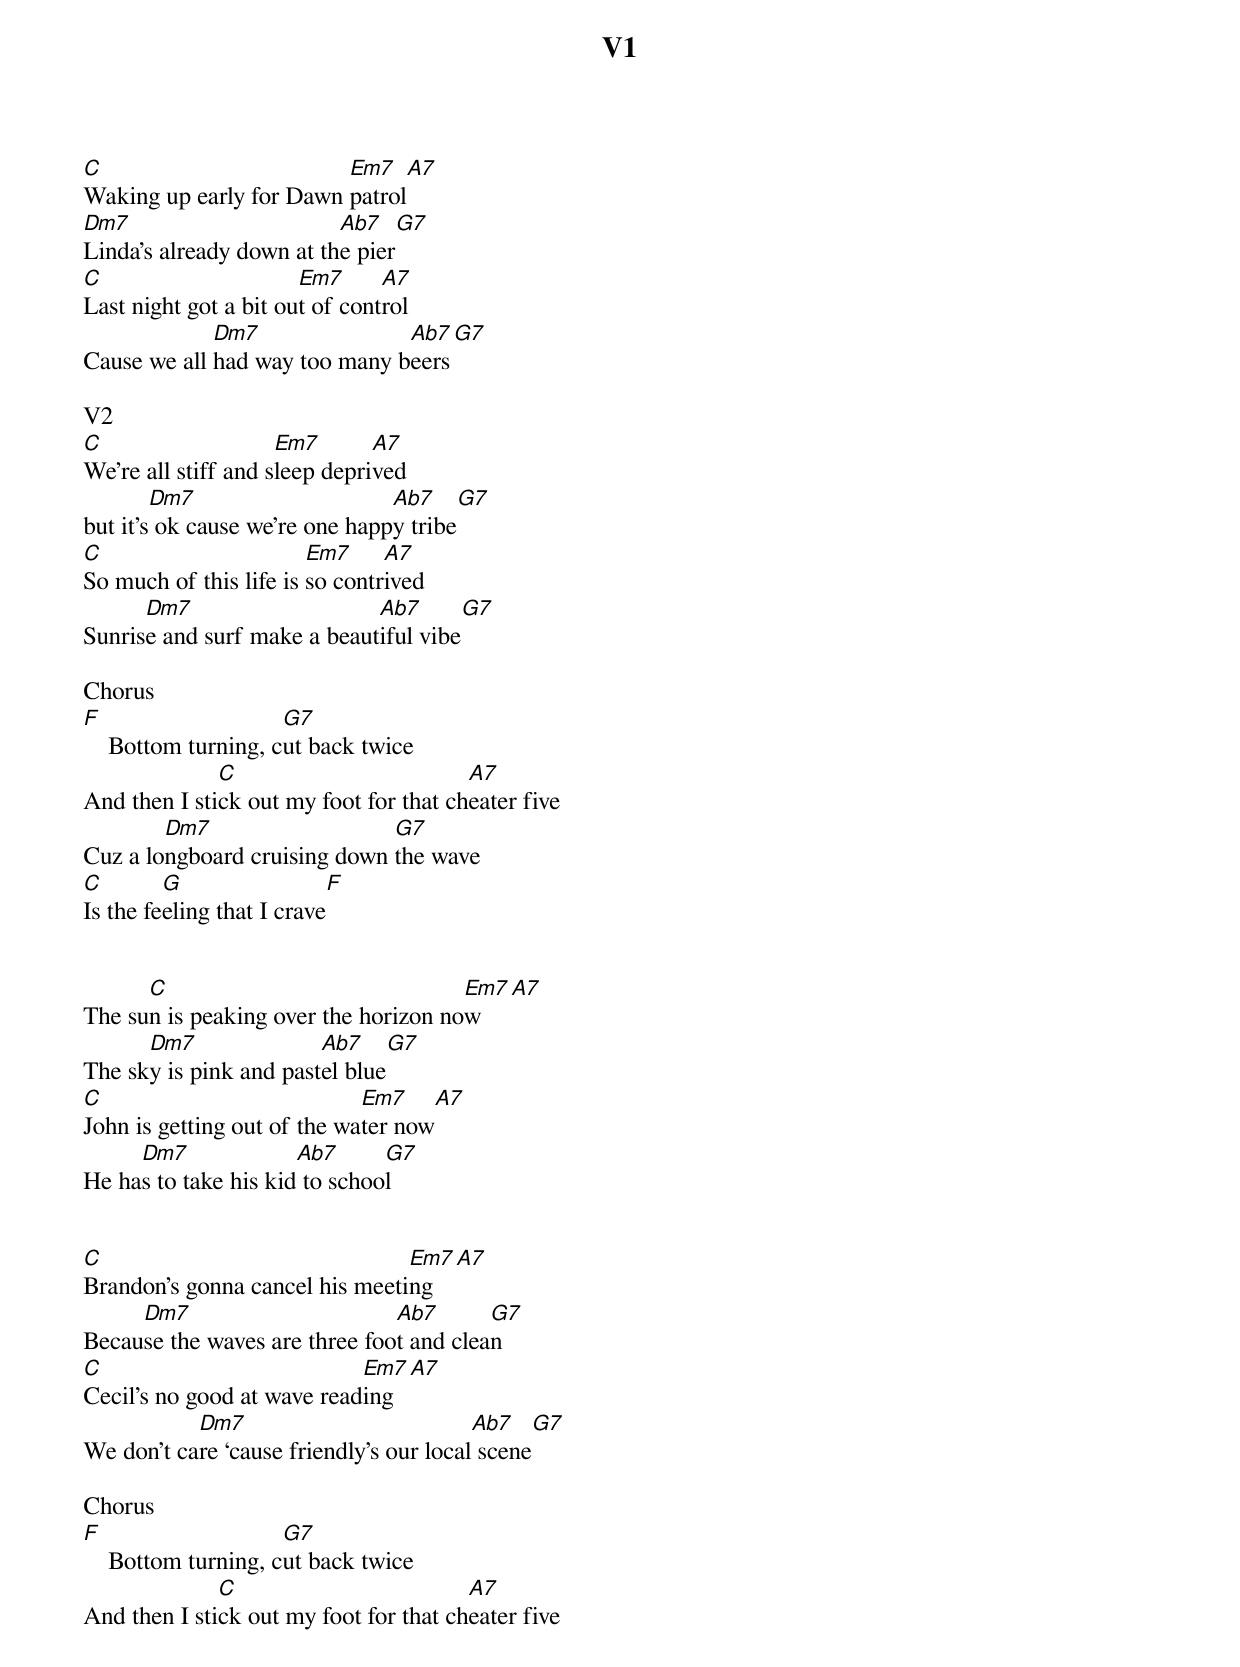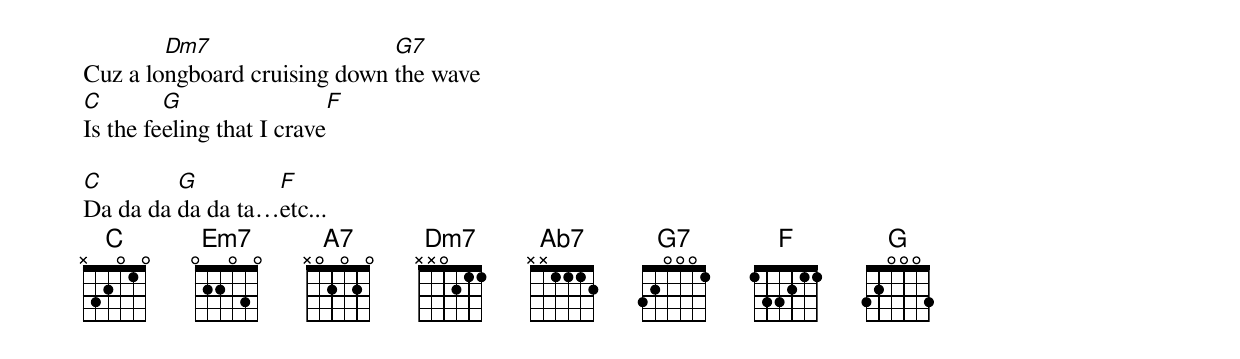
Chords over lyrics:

V1
C		         Em7	A7
Waking up early for Dawn patrol
Dm7		          Ab7     G7
Linda's already down at the pier
C		       Em7	A7
Last night got a bit out of control
	     Dm7	       Ab7    G7
Cause we all had way too many beers

V2
C		     Em7       A7
We're all stiff and sleep deprived
	Dm7		        Ab7     G7
but it's ok cause we're one happy tribe
C			Em7     A7
So much of this life is so contrived
      Dm7		     Ab7	        G7
Sunrise and surf make a beautiful vibe

Chorus
F		     G7
    Bottom turning, cut back twice
	      C				A7
And then I stick out my foot for that cheater five
	Dm7		      G7
Cuz a longboard cruising down the wave
C        G	             F
Is the feeling that I crave


      C			              Em7	A7
The sun is peaking over the horizon now
      Dm7	        Ab7     G7
The sky is pink and pastel blue
C			     Em7    A7
John is getting out of the water now
     Dm7	      Ab7      G7
He has to take his kid to school


C				Em7   A7
Brandon's gonna cancel his meeting
     Dm7		       Ab7       G7
Because the waves are three foot and clean
C			    Em7    A7
Cecil’s no good at wave reading
	   Dm7			         Ab7   G7
We don't care ‘cause friendly’s our local scene

Chorus
F		     G7
    Bottom turning, cut back twice
	      C				A7
And then I stick out my foot for that cheater five
	Dm7		      G7
Cuz a longboard cruising down the wave
C        G	             F
Is the feeling that I crave

C        G	  F
Da da da da da ta…etc...
